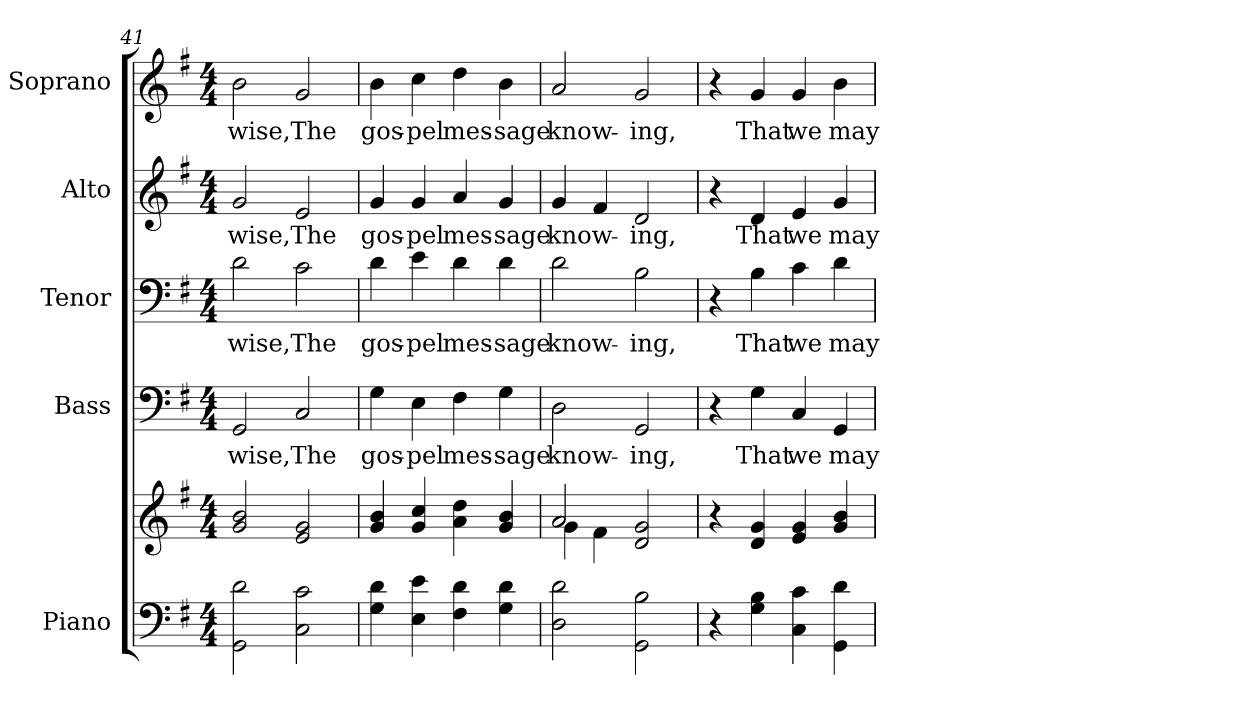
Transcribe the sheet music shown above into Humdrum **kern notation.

**kern	**kern	**kern	**text	**kern	**text	**kern	**text	**kern	**text
*part5	*part5	*part4	*part4	*part3	*part3	*part2	*part2	*part1	*part1
*staff6	*staff5	*staff4	*staff4	*staff3	*staff3	*staff2	*staff2	*staff1	*staff1
*I"Piano	*	*I"Bass	*	*I"Tenor	*	*I"Alto	*	*I"Soprano	*
*I'Pno.	*	*I'B.	*	*I'T.	*	*I'A.	*	*I'S.	*
*clefF4	*clefG2	*clefF4	*	*clefF4	*	*clefG2	*	*clefG2	*
*k[f#]	*k[f#]	*k[f#]	*	*k[f#]	*	*k[f#]	*	*k[f#]	*
*G:	*G:	*G:	*	*G:	*	*G:	*	*G:	*
*M4/4	*M4/4	*M4/4	*	*M4/4	*	*M4/4	*	*M4/4	*
=41	=41	=41	=41	=41	=41	=41	=41	=41	=41
!	!	!	!LO:LY:b:color=#000000	!	!	!	!	!	!
!	!	!	!	!	!LO:LY:b:color=#000000	!	!	!	!
!	!	!	!	!	!	!	!LO:LY:b:color=#000000	!	!
!	!	!	!	!	!	!	!	!	!LO:LY:b:color=#000000
2GGi\ 2di	2gi/ 2bi	2GGi/	wise,	2di\	wise,	2gi/	wise,	2bi\	wise,
!	!	!	!LO:LY:b:color=#000000	!	!	!	!	!	!
!	!	!	!	!	!LO:LY:b:color=#000000	!	!	!	!
!	!	!	!	!	!	!	!LO:LY:b:color=#000000	!	!
!	!	!	!	!	!	!	!	!	!LO:LY:b:color=#000000
2Ci\ 2ci	2ei/ 2gi	2Ci/	The	2ci\	The	2ei/	The	2gi/	The
=42	=42	=42	=42	=42	=42	=42	=42	=42	=42
!	!	!	!LO:LY:b:color=#000000	!	!	!	!	!	!
!	!	!	!	!	!LO:LY:b:color=#000000	!	!	!	!
!	!	!	!	!	!	!	!LO:LY:b:color=#000000	!	!
!	!	!	!	!	!	!	!	!	!LO:LY:b:color=#000000
4Gi\ 4di	4gi/ 4bi	4Gi\	gos-	4di\	gos-	4gi/	gos-	4bi\	gos-
!	!	!	!LO:LY:b:color=#000000	!	!	!	!	!	!
!	!	!	!	!	!LO:LY:b:color=#000000	!	!	!	!
!	!	!	!	!	!	!	!LO:LY:b:color=#000000	!	!
!	!	!	!	!	!	!	!	!	!LO:LY:b:color=#000000
4Ei\ 4ei	4gi/ 4cci	4Ei\	-pel	4ei\	-pel	4gi/	-pel	4cci\	-pel
!	!	!	!LO:LY:b:color=#000000	!	!	!	!	!	!
!	!	!	!	!	!LO:LY:b:color=#000000	!	!	!	!
!	!	!	!	!	!	!	!LO:LY:b:color=#000000	!	!
!	!	!	!	!	!	!	!	!	!LO:LY:b:color=#000000
4F#i\ 4di	4ai\ 4ddi	4F#i\	mes-	4di\	mes-	4ai/	mes-	4ddi\	mes-
!	!	!	!LO:LY:b:color=#000000	!	!	!	!	!	!
!	!	!	!	!	!LO:LY:b:color=#000000	!	!	!	!
!	!	!	!	!	!	!	!LO:LY:b:color=#000000	!	!
!	!	!	!	!	!	!	!	!	!LO:LY:b:color=#000000
4Gi\ 4di	4gi/ 4bi	4Gi\	-sage	4di\	-sage	4gi/	-sage	4bi\	-sage
!!LO:PB:g=z
=43	=43	=43	=43	=43	=43	=43	=43	=43	=43
*	*^	*	*	*	*	*	*	*	*
!	!	!	!	!LO:LY:b:color=#000000	!	!	!	!	!	!
!	!	!	!	!	!	!LO:LY:b:color=#000000	!	!	!	!
!	!	!	!	!	!	!	!	!LO:LY:b:color=#000000	!	!
!	!	!	!	!	!	!	!	!	!	!LO:LY:b:color=#000000
2Di\ 2di	2ai/	4gi\	2Di\	know-	2di\	know-	4gi/	know-	2ai/	know-
.	.	4f#i\	.	.	.	.	4f#i/	.	.	.
!	!	!	!	!LO:LY:b:color=#000000	!	!	!	!	!	!
!	!	!	!	!	!	!LO:LY:b:color=#000000	!	!	!	!
!	!	!	!	!	!	!	!	!LO:LY:b:color=#000000	!	!
!	!	!	!	!	!	!	!	!	!	!LO:LY:b:color=#000000
2GGi\ 2Bi	2di/ 2gi	2ryy	2GGi/	-ing,	2Bi\	-ing,	2di/	-ing,	2gi/	-ing,
*	*v	*v	*	*	*	*	*	*	*	*
=44	=44	=44	=44	=44	=44	=44	=44	=44	=44
4r	4r	4r	.	4r	.	4r	.	4r	.
!	!	!	!LO:LY:b:color=#000000	!	!	!	!	!	!
!	!	!	!	!	!LO:LY:b:color=#000000	!	!	!	!
!	!	!	!	!	!	!	!LO:LY:b:color=#000000	!	!
!	!	!	!	!	!	!	!	!	!LO:LY:b:color=#000000
4Gi\ 4Bi	4di/ 4gi	4Gi\	That	4Bi\	That	4di/	That	4gi/	That
!	!	!	!LO:LY:b:color=#000000	!	!	!	!	!	!
!	!	!	!	!	!LO:LY:b:color=#000000	!	!	!	!
!	!	!	!	!	!	!	!LO:LY:b:color=#000000	!	!
!	!	!	!	!	!	!	!	!	!LO:LY:b:color=#000000
4Ci\ 4ci	4ei/ 4gi	4Ci/	we	4ci\	we	4ei/	we	4gi/	we
!	!	!	!LO:LY:b:color=#000000	!	!	!	!	!	!
!	!	!	!	!	!LO:LY:b:color=#000000	!	!	!	!
!	!	!	!	!	!	!	!LO:LY:b:color=#000000	!	!
!	!	!	!	!	!	!	!	!	!LO:LY:b:color=#000000
4GGi\ 4di	4gi/ 4bi	4GGi/	may	4di\	may	4gi/	may	4bi\	may
=	=	=	=	=	=	=	=	=	=
*-	*-	*-	*-	*-	*-	*-	*-	*-	*-
